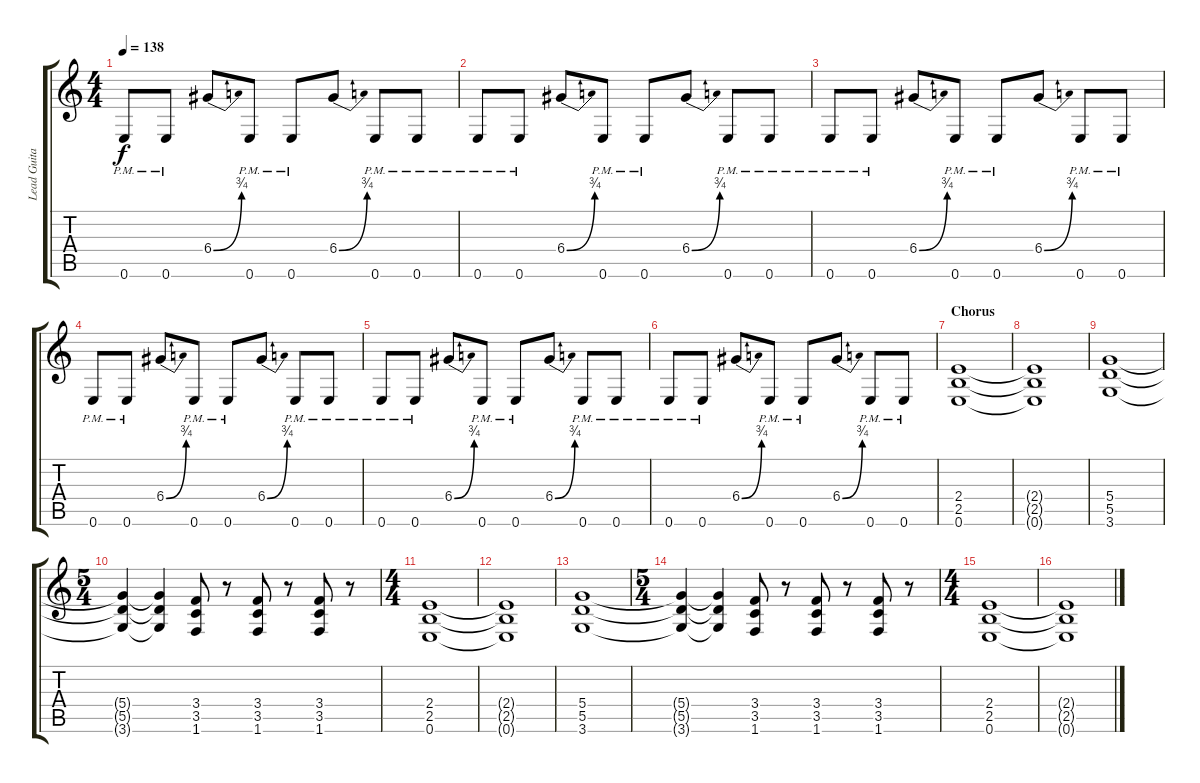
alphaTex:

\track ("Lead Guitar 2" "Lead Guita") {instrument distortionguitar}
\staff {score tabs}
\tuning (E4 B3 G3 D3 A2 E2) {hide}
\ts (4 4)
\tempo 138
\clef g2
\ks c
0.6{pm}.8{dy f} 0.6{pm}.8 6.4{be (bend 0 0 60 3)}.8 0.6{pm}.8 0.6{pm}.8 6.4{be (bend 0 0 60 3)}.8 0.6{pm}.8 0.6{pm}.8 |
0.6{pm}.8 0.6{pm}.8 6.4{be (bend 0 0 60 3)}.8 0.6{pm}.8 0.6{pm}.8 6.4{be (bend 0 0 60 3)}.8 0.6{pm}.8 0.6{pm}.8 |
0.6{pm}.8 0.6{pm}.8 6.4{be (bend 0 0 60 3)}.8 0.6{pm}.8 0.6{pm}.8 6.4{be (bend 0 0 60 3)}.8 0.6{pm}.8 0.6{pm}.8 |
0.6{pm}.8 0.6{pm}.8 6.4{be (bend 0 0 60 3)}.8 0.6{pm}.8 0.6{pm}.8 6.4{be (bend 0 0 60 3)}.8 0.6{pm}.8 0.6{pm}.8 |
0.6{pm}.8 0.6{pm}.8 6.4{be (bend 0 0 60 3)}.8 0.6{pm}.8 0.6{pm}.8 6.4{be (bend 0 0 60 3)}.8 0.6{pm}.8 0.6{pm}.8 |
0.6{pm}.8 0.6{pm}.8 6.4{be (bend 0 0 60 3)}.8 0.6{pm}.8 0.6{pm}.8 6.4{be (bend 0 0 60 3)}.8 0.6{pm}.8 0.6{pm}.8 |
\section ("" "Chorus")
(2.4 2.5 0.6).1 |
(2.4{t} 2.5{t} 0.6{t}).1 |
(5.4 5.5 3.6).1 |
\ts (5 4)
(5.4{t} 5.5{t} 3.6{t}).4 (5.4{t} 5.5{t} 3.6{t}).4 (3.4 3.5 1.6).8 r.8 (3.4 3.5 1.6).8 r.8 (3.4 3.5 1.6).8 r.8 |
\ts (4 4)
(2.4 2.5 0.6).1 |
(2.4{t} 2.5{t} 0.6{t}).1 |
(5.4 5.5 3.6).1 |
\ts (5 4)
(5.4{t} 5.5{t} 3.6{t}).4 (5.4{t} 5.5{t} 3.6{t}).4 (3.4 3.5 1.6).8 r.8 (3.4 3.5 1.6).8 r.8 (3.4 3.5 1.6).8 r.8 |
\ts (4 4)
(2.4 2.5 0.6).1 |
(2.4{t} 2.5{t} 0.6{t}).1
